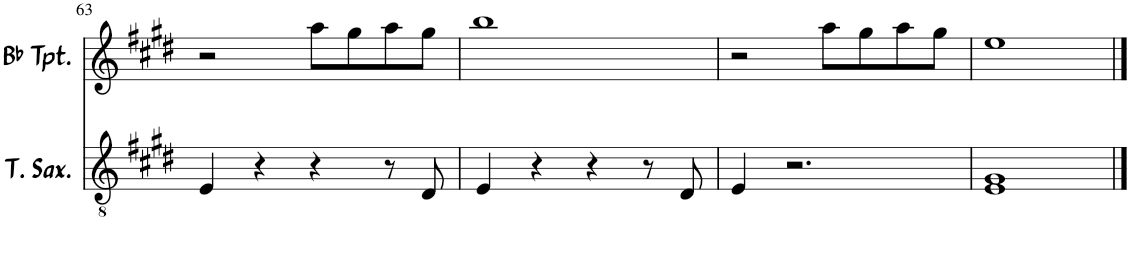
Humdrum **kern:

**kern	**kern
*part2	*part1
*staff2	*staff1
*I"Tenor Saxophone	*I"Bb Trumpet
*I'T. Sax.	*I'Bb Tpt.
!!LO:PB:g=z
*clefGv2	*clefG2
*ITrd8c14	*ITrd1c2
*k[f#c#g#d#]	*k[f#c#g#d#]
*M4/4	*M4/4
=63	=63
4E/	2r
4r	.
4r	8aa\L
.	8gg#\
8r	8aa\
8D#/	8gg#\J
=64	=64
4E/	1bb
4r	.
4r	.
8r	.
8D#/	.
=65	=65
4E/	2r
2.r	.
.	8aa\L
.	8gg#\
.	8aa\
.	8gg#\J
=66	=66
1E 1G#	1ee
==	==
*-	*-
